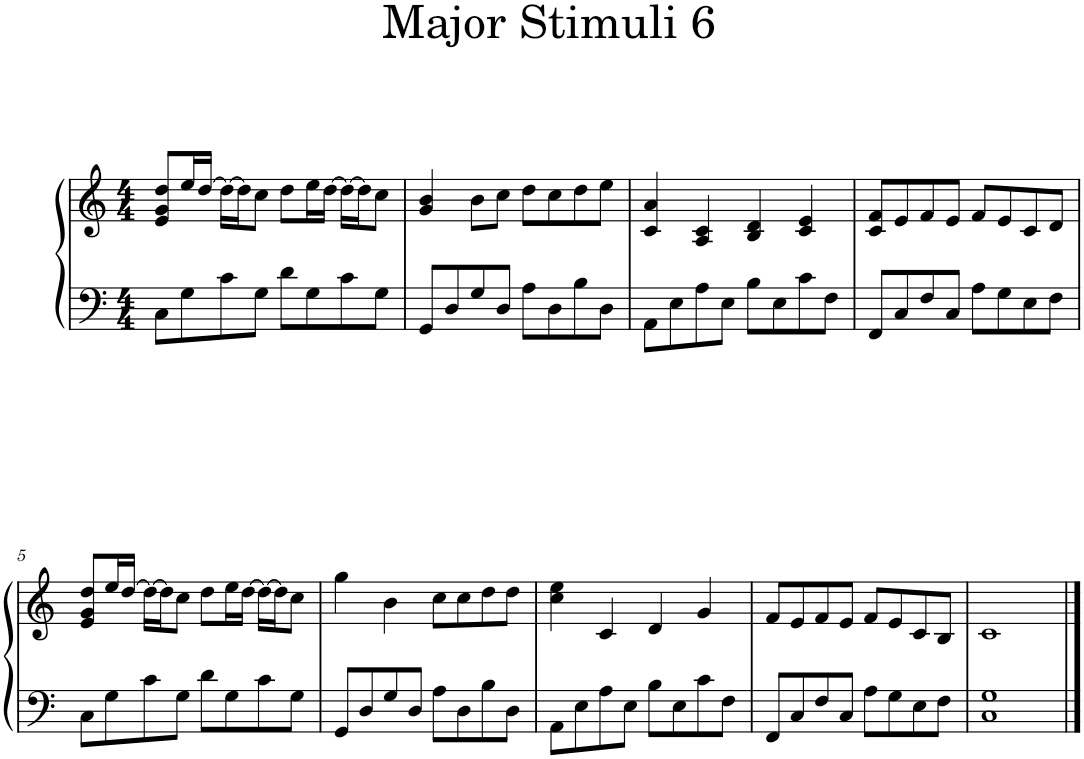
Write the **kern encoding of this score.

**kern	**kern
*part1	*part1
*staff2	*staff1
*I"Piano	*
*I'Pno.	*
*clefF4	*clefG2
*k[]	*k[]
*M4/4	*M4/4
=1	=1
8C\L	8e/ 8g/ 8dd/L
8G\	16ee/L
.	[16dd/JJ
8c\	16dd\LL_
.	16dd\J]
8G\J	8cc\J
8d\L	8dd\L
8G\	16ee\L
.	[16dd\JJ
8c\	16dd\LL_
.	16dd\J]
8G\J	8cc\J
=2	=2
8GG/L	4g/ 4b/
8D/	.
8G/	8b\L
8D/J	8cc\J
8A\L	8dd\L
8D\	8cc\
8B\	8dd\
8D\J	8ee\J
=3	=3
8AA\L	4c/ 4a/
8E\	.
8A\	4A/ 4c/
8E\J	.
8B\L	4B/ 4d/
8E\	.
8c\	4c/ 4e/
8F\J	.
=4	=4
8FF/L	8c/ 8f/L
8C/	8e/
8F/	8f/
8C/J	8e/J
8A\L	8f/L
8G\	8e/
8E\	8c/
8F\J	8d/J
!!LO:LB:g=z
=5	=5
8C\L	8e/ 8g/ 8dd/L
8G\	16ee/L
.	[16dd/JJ
8c\	16dd\LL_
.	16dd\J]
8G\J	8cc\J
8d\L	8dd\L
8G\	16ee\L
.	[16dd\JJ
8c\	16dd\LL_
.	16dd\J]
8G\J	8cc\J
=6	=6
8GG/L	4gg\
8D/	.
8G/	4b\
8D/J	.
8A\L	8cc\L
8D\	8cc\
8B\	8dd\
8D\J	8dd\J
=7	=7
8AA\L	4cc\ 4ee\
8E\	.
8A\	4c/
8E\J	.
8B\L	4d/
8E\	.
8c\	4g/
8F\J	.
=8	=8
8FF/L	8f/L
8C/	8e/
8F/	8f/
8C/J	8e/J
8A\L	8f/L
8G\	8e/
8E\	8c/
8F\J	8B/J
=9	=9
1C 1G	1c
==	==
*-	*-
